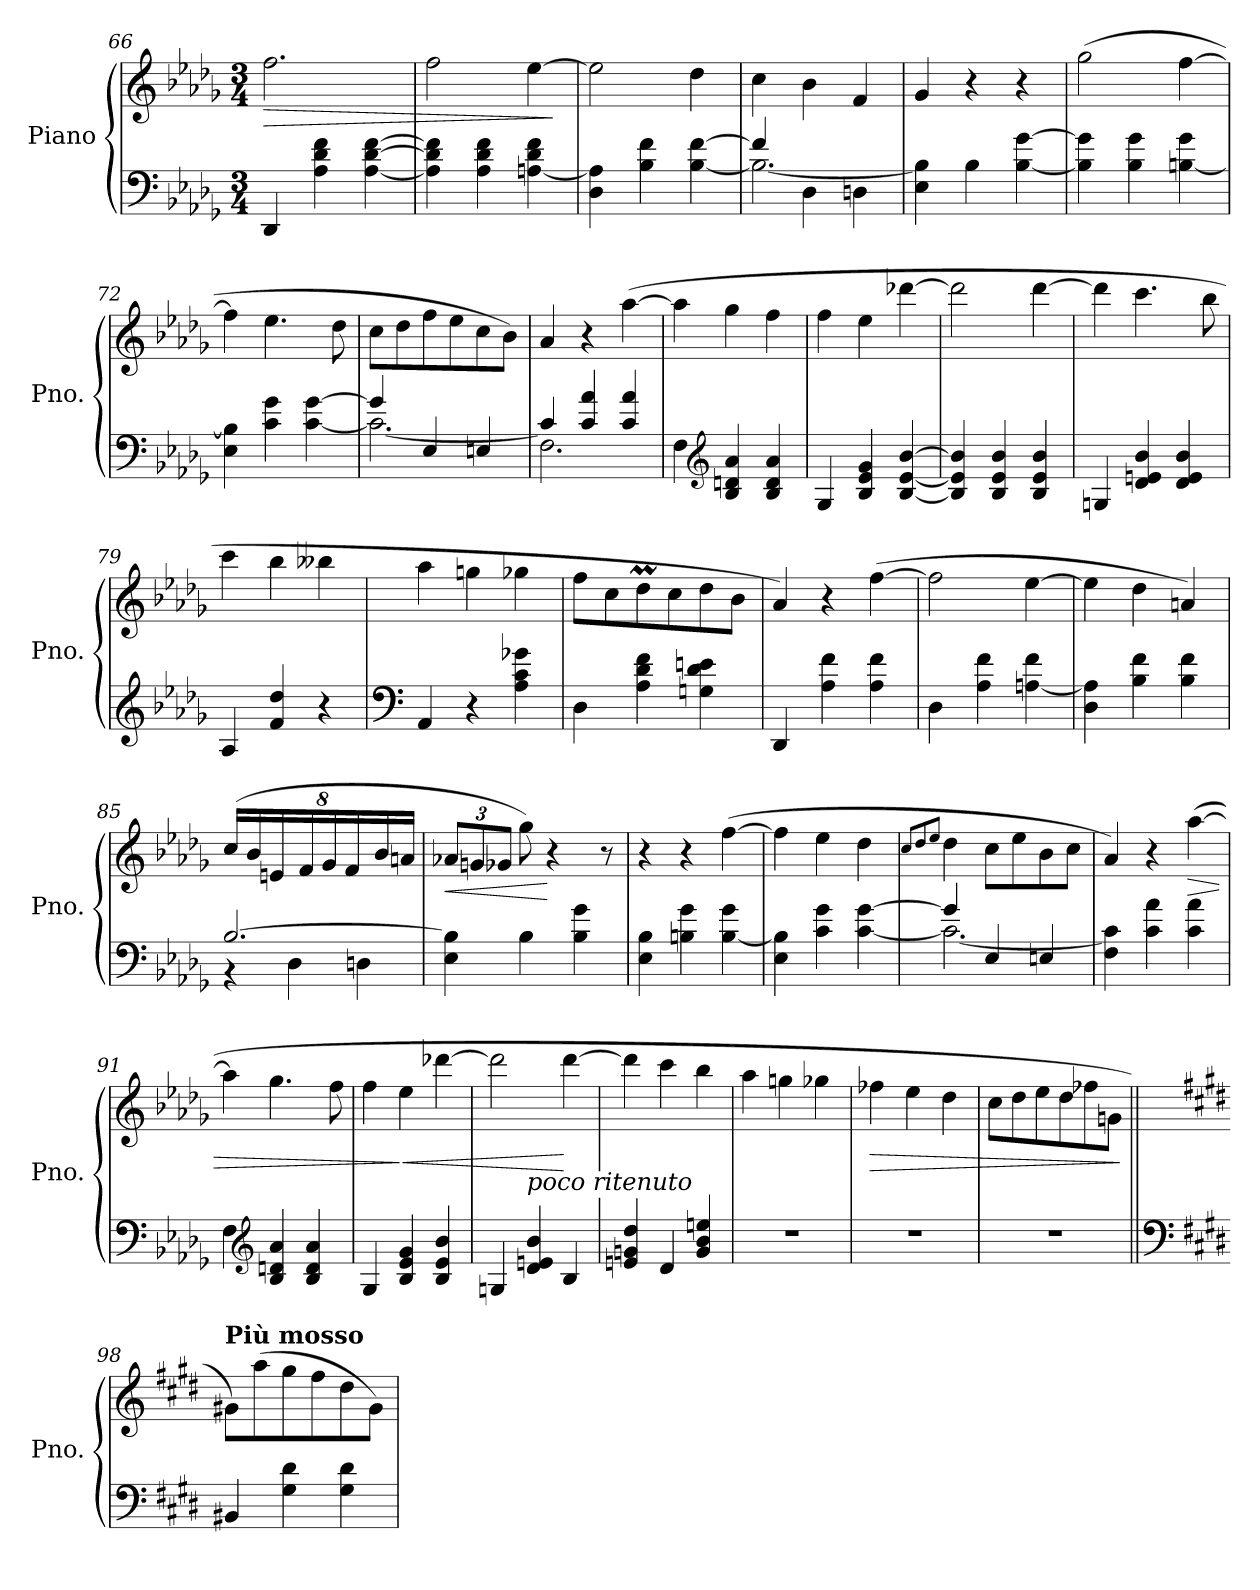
**kern	**kern	**dynam
*part1	*part1	*part1
*staff2	*staff1	*staff1/2
*I"Piano	*	*
*I'Pno.	*	*
*clefF4	*clefG2	*
*k[b-e-a-d-g-]	*k[b-e-a-d-g-]	*
*M3/4	*M3/4	*
=66	=66	=66
!	!	!LO:HP:b
4DD-/	2.ff\	>
4A-\ 4d-\ 4f\	.	.
[4A-\ [4d-\ [4f\	.	.
=67	=67	=67
4A-\] 4d-\] 4f\]	2ff\	.
4A-\ 4d-\ 4f\	.	.
[4An\ 4d-\ 4f\	[4ee-\	.
.	.	]
=68	=68	=68
4D-\ 4A\]	2ee-\]	.
4B-\ 4f\	.	.
[4B-\ [4f\	4dd-\	.
=69	=69	=69
*^	*	*
4f/]	2.B-\_	4cc\	.
4D-\	.	4b-\	.
4Dn\	.	4f/	.
*v	*v	*	*
!!LO:LB:g=z
=70	=70	=70
4E-\ 4B-\]	4g-/	.
4B-\	4r	.
[4B-\ [4g-\	4r	.
=71	=71	=71
4B-\] 4g-\]	(2gg-\	.
4B-\ 4g-\	.	.
[4Bn\ 4g-\	[4ff\	.
=72	=72	=72
4E-\ 4B\]	4ff\]	.
4c\ 4g-\	4.ee-\	.
[4c\ [4g-\	.	.
.	8dd-\	.
=73	=73	=73
*^	*	*
4g-/]	2.c\_	8cc\L	.
.	.	8dd-\	.
4E-/	.	8ff\	.
.	.	8ee-\	.
4En/	.	8cc\	.
.	.	8b-\J)	.
=74	=74	=74	=74
4c/]	2.F\	4a-/	.
4c/ 4a-/	.	4r	.
4c/ 4a-/	.	([4aa-\	.
*v	*v	*	*
=75	=75	=75
4F\	4aa-\]	.
*clefG2	*	*
4B-/ 4dn/ 4a-/	4gg-\	.
4B-/ 4d/ 4a-/	4ff\	.
=76	=76	=76
4G-/	4ff\	.
4B-/ 4e-/ 4g-/	4ee-\	.
[4B-/ [4e-/ [4b-/	[4ddd-X\	.
=77	=77	=77
4B-/] 4e-/] 4b-/]	2ddd-\]	.
4B-/ 4e-/ 4b-/	.	.
4B-/ 4e-/ 4b-/	[4ddd-\	.
=78	=78	=78
4Gn/	4ddd-\]	.
4d-/ 4en/ 4b-/	4.ccc\	.
4d-/ 4e/ 4b-/	.	.
.	8bb-\	.
=79	=79	=79
4A-/	4ccc\	.
4f/ 4dd-/	4bb-\	.
4r	4bb--X\	.
!!LO:LB:g=z
=80	=80	=80
*clefF4	*	*
4AA-/	4aa-\	.
4r	4ggn\	.
4A-\ 4c\ 4g-X\	4gg-X\	.
=81	=81	=81
4D-\	8ff\L	.
.	8cc\	.
4A-\ 4d-\ 4f\	8dd-M\	.
.	8cc\	.
4Gn\ 4d-\ 4en\	8dd-\	.
.	8b-\J	.
=82	=82	=82
4DD-/	4a-/)	.
4A-\ 4f\	4r	.
4A-\ 4f\	([4ff\	.
=83	=83	=83
4D-\	2ff\]	.
4A-\ 4f\	.	.
[4An\ 4f\	[4ee-\	.
=84	=84	=84
4D-\ 4A\]	4ee-\]	.
4B-\ 4f\	4dd-\	.
4B-\ 4f\	4an/)	.
=85	=85	=85
*^	*	*
*	*	*Xbrackettup	*
[2.B-/	4r	(32%3cc/L	.
.	.	32%3b-/	.
.	.	32%3en/	.
.	4D-\	.	.
.	.	32%3f/	.
.	.	32%3g-/	.
.	.	32%3f/	.
.	4Dn\	.	.
.	.	32%3b-/	.
.	.	32%3an/J	.
*v	*v	*	*
=86	=86	=86
!	!	!LO:HP:b
4E-\ 4B-\]	12a-X/L	<
.	12gn/	.
.	12g-X/J	.
4B-\	8gg-\)	.
.	4r	[
4B-\ 4g-\	.	.
.	8r	.
=87	=87	=87
4E-\ 4B-\	4r	.
4Bn\ 4g-\	4r	.
[4B\ 4g-\	([4ff\	.
=88	=88	=88
4E-\ 4B\]	4ff\]	.
4c\ 4g-\	4ee-\	.
[4c\ [4g-\	4dd-\	.
!!LO:LB:g=z
=89	=89	=89
.	8qcc/L	.
.	8qdd-/	.
.	8qee-/J	.
*^	*	*
4g-/]	2.c\_	4dd-\	.
4E-/	.	8cc\L	.
.	.	8ee-\	.
4En/	.	8b-\	.
.	.	8cc\J	.
*v	*v	*	*
=90	=90	=90
4F\ 4c\]	4a-/)	.
4c\ 4a-\	4r	.
!	!	!LO:HP:b
4c\ 4a-\	([4aa-\	>
=91	=91	=91
4F\	4aa-\]	.
*clefG2	*	*
4B-/ 4dn/ 4a-/	4.gg-\	.
4B-/ 4d/ 4a-/	.	.
.	8ff\	.
=92	=92	=92
4G-/	4ff\	.
!	!	!LO:HP:n=1:b
4B-/ 4e-/ 4g-/	4ee-\	] <
4B-/ 4e-/ 4b-/	[4ddd-X\	.
=93	=93	=93
4Gn/	2ddd-\]	.
!LO:TX:a:i:t=poco ritenuto	!	!
4d-/ 4en/ 4b-/	.	.
4B-/	[4ddd-\	[
=94	=94	=94
4en/ 4gn/ 4dd-/	4ddd-\]	.
4d-/	4ccc\	.
4g/ 4b-/ 4een/	4bb-\	.
=95	=95	=95
2.r	4aa-\	.
.	4ggn\	.
.	4gg-X\	.
=96	=96	=96
!	!	!LO:HP:b
2.r	4ff-X\	>
.	4ee-\	.
.	4dd-\	.
=97	=97	=97
2.r	8cc\L	.
.	8dd-\	.
.	8ee-\	.
.	8dd-\	.
.	8ff-X\	.
.	8gn\J	.
.	.	]
!!LO:PB:g=z
=98||	=98||	=98||
*clefF4	*	*
*k[f#c#g#d#]	*k[f#c#g#d#]	*
*	*MM172	*
!	!LO:TX:a:B:t=Più mosso	!
4BB#X/	8g#X\L)	.
.	(8aa\	.
4G#\ 4d#\	8gg#\	.
.	8ff#\	.
4G#\ 4d#\	8dd#\	.
.	8g#\J)	.
=	=	=
*-	*-	*-
